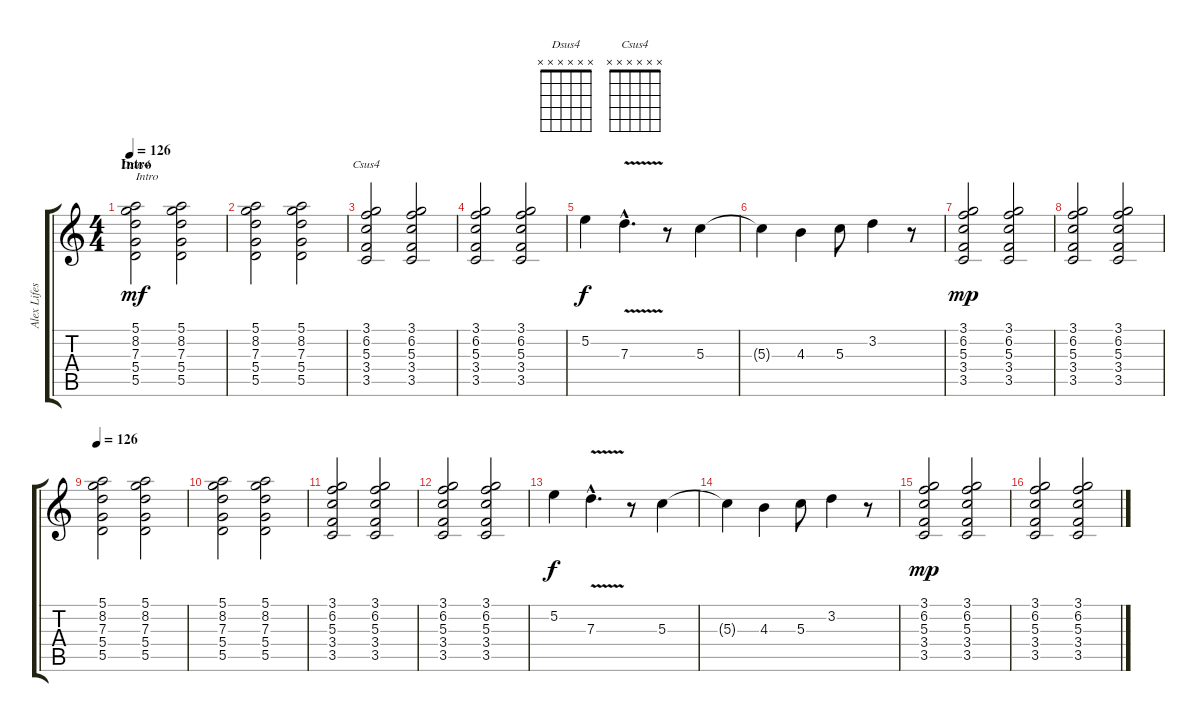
\track ("Alex Lifeson 1" "Alex Lifes") {instrument overdrivenguitar}
\staff {score tabs}
\tuning (E4 B3 G3 D3 A2 E2) {hide}
\chord ("Dsus4" x x x x x x) {firstfret 0}
\chord ("Csus4" x x x x x x) {firstfret 0}
\ts (4 4)
\section ("" "Intro")
\tempo 126
\clef g2
\ks c
(5.1 8.2 7.3 5.4 5.5).2{ch "Dsus4" txt "Intro" dy mf instrument overdrivenguitar} (5.1 8.2 7.3 5.4 5.5).2 |
(5.1 8.2 7.3 5.4 5.5).2 (5.1 8.2 7.3 5.4 5.5).2 |
(3.1 6.2 5.3 3.4 3.5).2{ch "Csus4"} (3.1 6.2 5.3 3.4 3.5).2 |
(3.1 6.2 5.3 3.4 3.5).2 (3.1 6.2 5.3 3.4 3.5).2 |
5.2.4{dy f} 7.3{v hac}.4{d} r.8 5.3.4 |
5.3{t}.4 4.3.4 5.3.8 3.2.4 r.8 |
(3.1 6.2 5.3 3.4 3.5).2{dy mp} (3.1 6.2 5.3 3.4 3.5).2 |
(3.1 6.2 5.3 3.4 3.5).2 (3.1 6.2 5.3 3.4 3.5).2 |
\tempo 126
(5.1 8.2 7.3 5.4 5.5).2 (5.1 8.2 7.3 5.4 5.5).2 |
(5.1 8.2 7.3 5.4 5.5).2 (5.1 8.2 7.3 5.4 5.5).2 |
(3.1 6.2 5.3 3.4 3.5).2 (3.1 6.2 5.3 3.4 3.5).2 |
(3.1 6.2 5.3 3.4 3.5).2 (3.1 6.2 5.3 3.4 3.5).2 |
5.2.4{dy f} 7.3{v hac}.4{d} r.8 5.3.4 |
5.3{t}.4 4.3.4 5.3.8 3.2.4 r.8 |
(3.1 6.2 5.3 3.4 3.5).2{dy mp} (3.1 6.2 5.3 3.4 3.5).2 |
(3.1 6.2 5.3 3.4 3.5).2 (3.1 6.2 5.3 3.4 3.5).2
